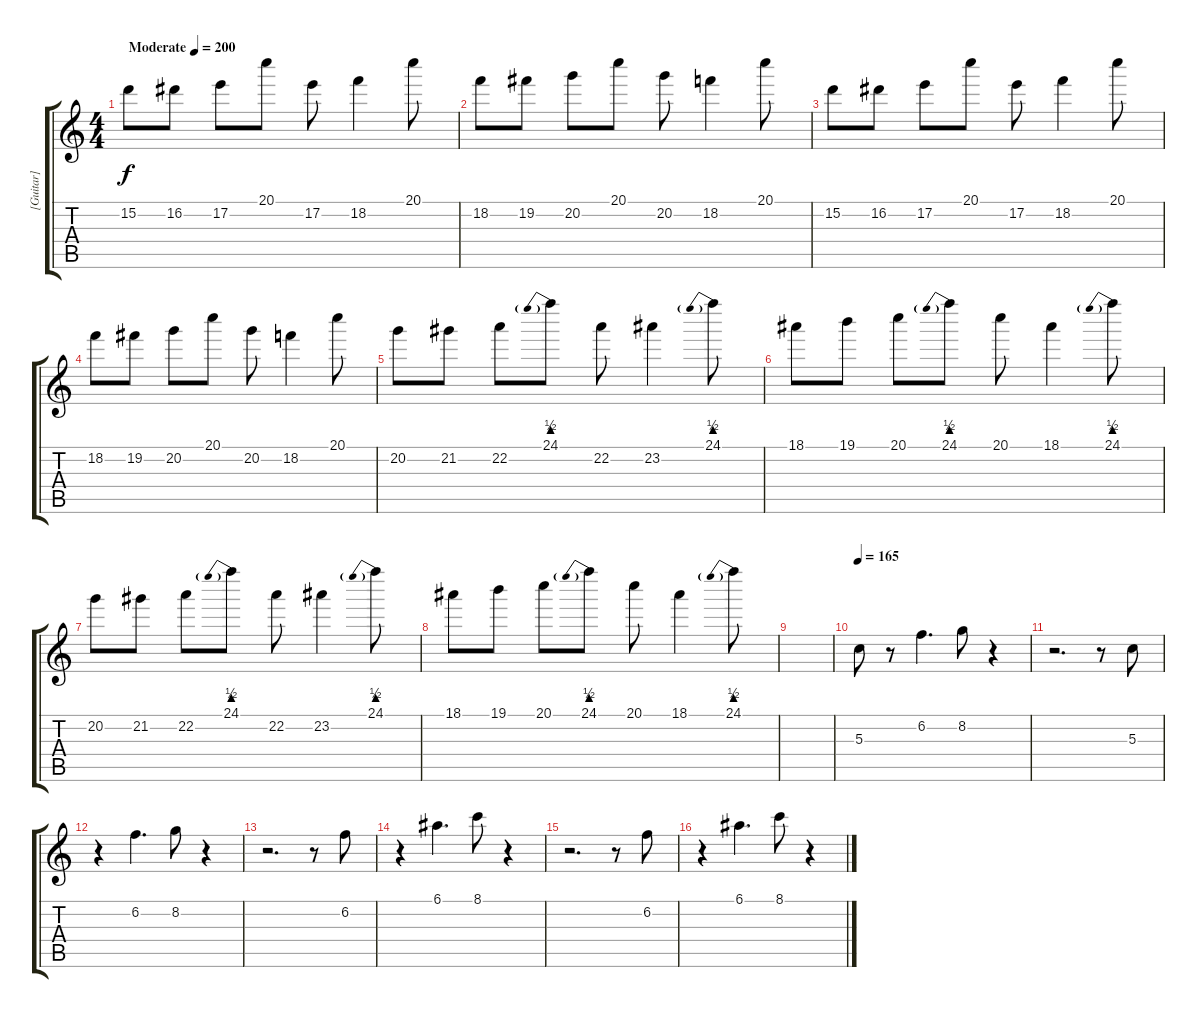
\track ("[Guitar]" "[Guitar]") {instrument distortionguitar}
\staff {score tabs}
\tuning (E4 B3 G3 D3 A2 E2) {hide}
\ts (4 4)
\tempo (200 "Moderate")
\clef g2
\ks c
15.2.8{dy f instrument distortionguitar} 16.2.8 17.2.8 20.1.8 17.2.8 18.2.4 20.1.8 |
18.2.8 19.2.8 20.2.8 20.1.8 20.2.8 18.2.4 20.1.8 |
15.2.8 16.2.8 17.2.8 20.1.8 17.2.8 18.2.4 20.1.8 |
18.2.8 19.2.8 20.2.8 20.1.8 20.2.8 18.2.4 20.1.8 |
20.2.8 21.2.8 22.2.8 24.1{be (prebend 0 2 60 2)}.8 22.2.8 23.2.4 24.1{be (prebend 0 2 60 2)}.8 |
18.1.8 19.1.8 20.1.8 24.1{be (prebend 0 2 60 2)}.8 20.1.8 18.1.4 24.1{be (prebend 0 2 60 2)}.8 |
20.2.8 21.2.8 22.2.8 24.1{be (prebend 0 2 60 2)}.8 22.2.8 23.2.4 24.1{be (prebend 0 2 60 2)}.8 |
18.1.8 19.1.8 20.1.8 24.1{be (prebend 0 2 60 2)}.8 20.1.8 18.1.4 24.1{be (prebend 0 2 60 2)}.8 |
|
\tempo 165
5.3.8 r.8 6.2.4{d} 8.2.8 r.4 |
r.2{d} r.8 5.3.8 |
r.4 6.2.4{d} 8.2.8 r.4 |
r.2{d} r.8 6.2.8 |
r.4 6.1.4{d} 8.1.8 r.4 |
r.2{d} r.8 6.2.8 |
r.4 6.1.4{d} 8.1.8 r.4
